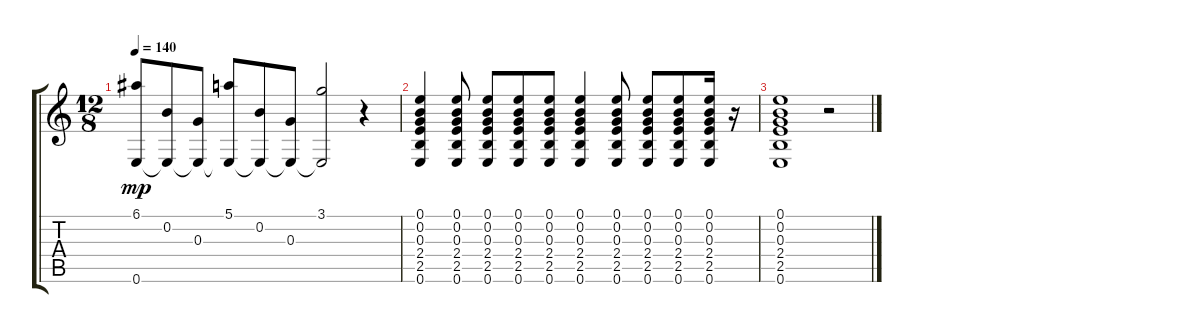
\track "" {instrument acousticguitarnylon}
\staff {score tabs}
\tuning (E4 B3 G3 D3 A2 E2) {hide}
\ts (12 8)
\tempo 140
\clef g2
\ks c
(6.1 0.6).8{dy mp} (0.2 0.6{t}).8 (0.3 0.6{t}).8 (5.1 0.6{t}).8 (0.2 0.6{t}).8 (0.3 0.6{t}).8 (3.1 0.6{t}).2 r.4 |
(0.1 0.2 0.3 2.4 2.5 0.6).4 (0.1 0.2 0.3 2.4 2.5 0.6).8 (0.1 0.2 0.3 2.4 2.5 0.6).8 (0.1 0.2 0.3 2.4 2.5 0.6).8 (0.1 0.2 0.3 2.4 2.5 0.6).8 (0.1 0.2 0.3 2.4 2.5 0.6).4 (0.1 0.2 0.3 2.4 2.5 0.6).8 (0.1 0.2 0.3 2.4 2.5 0.6).8 (0.1 0.2 0.3 2.4 2.5 0.6).8 (0.1 0.2 0.3 2.4 2.5 0.6).16 r.16 |
(0.1 0.2 0.3 2.4 2.5 0.6).1 r.2
